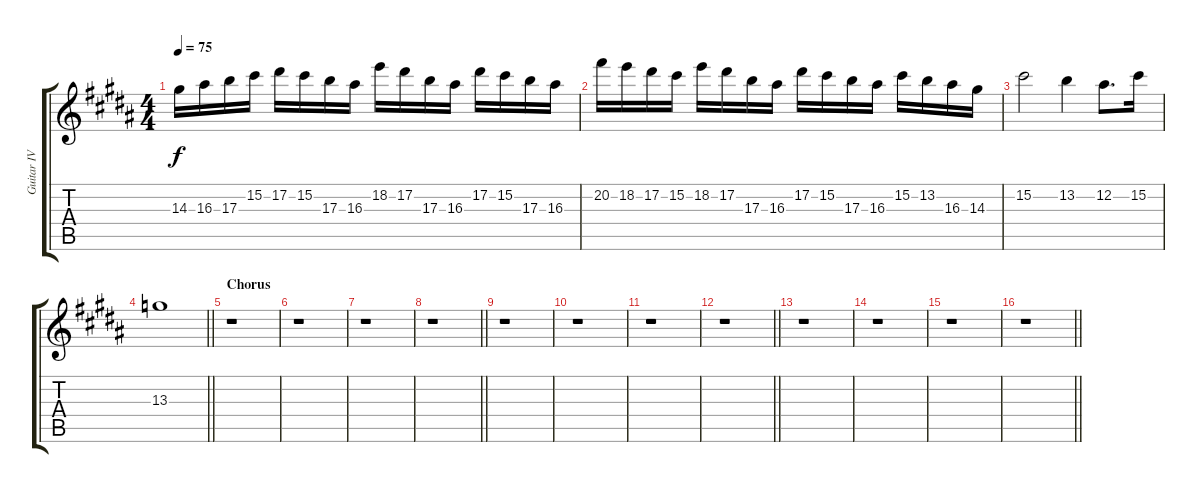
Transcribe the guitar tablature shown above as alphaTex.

\track ("Guitar IV" "Guitar IV") {instrument electricguitarjazz}
\staff {score tabs}
\tuning (Eb4 Bb3 Gb3 Db3 Ab2 Db2) {hide}
\ts (4 4)
\tempo 75
\clef g2
\ks g#minor
14.3.16{dy f} 16.3.16 17.3.16 15.2.16 17.2.16 15.2.16 17.3.16 16.3.16 18.2.16 17.2.16 17.3.16 16.3.16 17.2.16 15.2.16 17.3.16 16.3.16 |
20.2.16 18.2.16 17.2.16 15.2.16 18.2.16 17.2.16 17.3.16 16.3.16 17.2.16 15.2.16 17.3.16 16.3.16 15.2.16 13.2.16 16.3.16 14.3.16 |
15.2.2 13.2.4 12.2.8{d} 15.2.16 |
\barLineRight lightlight
13.3.1 |
\section ("" "Chorus")
r.1 |
r.1 |
r.1 |
\barLineRight lightlight
r.1 |
r.1 |
r.1 |
r.1 |
\barLineRight lightlight
r.1 |
r.1 |
r.1 |
r.1 |
\barLineRight lightlight
r.1
